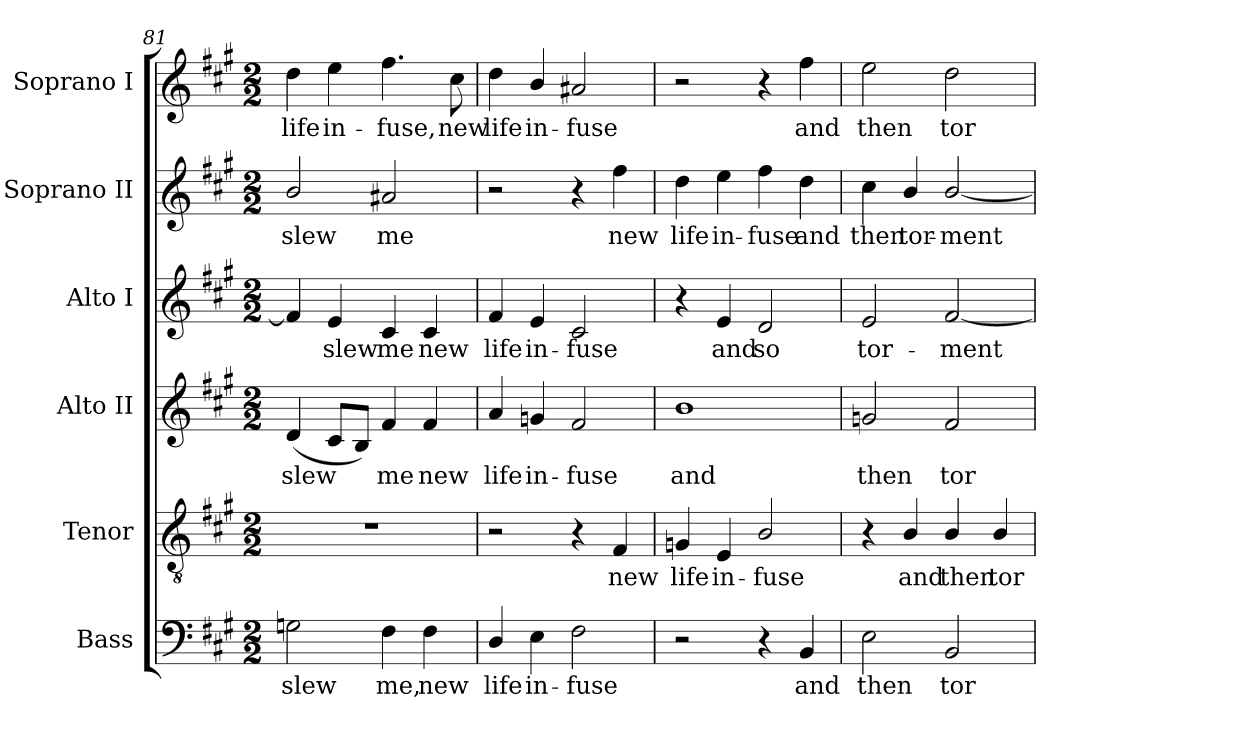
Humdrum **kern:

**kern	**text	**kern	**text	**kern	**text	**kern	**text	**kern	**text	**kern	**text
*part6	*part6	*part5	*part5	*part4	*part4	*part3	*part3	*part2	*part2	*part1	*part1
*staff6	*staff6	*staff5	*staff5	*staff4	*staff4	*staff3	*staff3	*staff2	*staff2	*staff1	*staff1
*I"Bass	*	*I"Tenor	*	*I"Alto II	*	*I"Alto I	*	*I"Soprano II	*	*I"Soprano I	*
*I'B	*	*I'T.	*	*I'A.	*	*I'A I	*	*I'S II	*	*I'S I	*
*clefF4	*	*clefGv2	*	*clefG2	*	*clefG2	*	*clefG2	*	*clefG2	*
*	*	*ITrd7c12	*	*	*	*	*	*	*	*	*
*k[f#c#g#]	*	*k[f#c#g#]	*	*k[f#c#g#]	*	*k[f#c#g#]	*	*k[f#c#g#]	*	*k[f#c#g#]	*
*A:	*	*A:	*	*A:	*	*A:	*	*A:	*	*A:	*
*M2/2	*	*M2/2	*	*M2/2	*	*M2/2	*	*M2/2	*	*M2/2	*
=81	=81	=81	=81	=81	=81	=81	=81	=81	=81	=81	=81
!	!LO:LY:b:color=#000000	!	!	!	!	!	!	!	!	!	!
!	!	!	!	!	!LO:LY:b:color=#000000	!	!	!	!	!	!
!	!	!	!	!	!	!	!	!	!LO:LY:b:color=#000000	!	!
!	!	!	!	!	!	!	!	!	!	!	!LO:LY:b:color=#000000
2Gni\	slew	1r	.	(4di/	slew	4f#i/]	.	2bi/	slew	4ddi\	life
!	!	!	!	!	!	!	!LO:LY:b:color=#000000	!	!	!	!
!	!	!	!	!	!	!	!	!	!	!	!LO:LY:b:color=#000000
.	.	.	.	8c#i/L	.	4ei/	slew	.	.	4eei\	in-
.	.	.	.	8Bi/J)	.	.	.	.	.	.	.
!	!LO:LY:b:color=#000000	!	!	!	!	!	!	!	!	!	!
!	!	!	!	!	!LO:LY:b:color=#000000	!	!	!	!	!	!
!	!	!	!	!	!	!	!LO:LY:b:color=#000000	!	!	!	!
!	!	!	!	!	!	!	!	!	!LO:LY:b:color=#000000	!	!
!	!	!	!	!	!	!	!	!	!	!	!LO:LY:b:color=#000000
4F#i\	me,	.	.	4f#i/	me	4c#i/	me	2a#Xi/	me	4.ff#i\	-fuse,
!	!LO:LY:b:color=#000000	!	!	!	!	!	!	!	!	!	!
!	!	!	!	!	!LO:LY:b:color=#000000	!	!	!	!	!	!
!	!	!	!	!	!	!	!LO:LY:b:color=#000000	!	!	!	!
4F#i\	new	.	.	4f#i/	new	4c#i/	new	.	.	.	.
!	!	!	!	!	!	!	!	!	!	!	!LO:LY:b:color=#000000
.	.	.	.	.	.	.	.	.	.	8cc#i\	new
=82	=82	=82	=82	=82	=82	=82	=82	=82	=82	=82	=82
!	!LO:LY:b:color=#000000	!	!	!	!	!	!	!	!	!	!
!	!	!	!	!	!LO:LY:b:color=#000000	!	!	!	!	!	!
!	!	!	!	!	!	!	!LO:LY:b:color=#000000	!	!	!	!
!	!	!	!	!	!	!	!	!	!	!	!LO:LY:b:color=#000000
4Di/	life	2r	.	4ai/	life	4f#i/	life	2r	.	4ddi\	life
!	!LO:LY:b:color=#000000	!	!	!	!	!	!	!	!	!	!
!	!	!	!	!	!LO:LY:b:color=#000000	!	!	!	!	!	!
!	!	!	!	!	!	!	!LO:LY:b:color=#000000	!	!	!	!
!	!	!	!	!	!	!	!	!	!	!	!LO:LY:b:color=#000000
4Ei\	in-	.	.	4gni/	in-	4ei/	in-	.	.	4bi/	in-
!	!LO:LY:b:color=#000000	!	!	!	!	!	!	!	!	!	!
!	!	!	!	!	!LO:LY:b:color=#000000	!	!	!	!	!	!
!	!	!	!	!	!	!	!LO:LY:b:color=#000000	!	!	!	!
!	!	!	!	!	!	!	!	!	!	!	!LO:LY:b:color=#000000
2F#i\	-fuse	4r	.	2f#i/	-fuse	2c#i/	-fuse	4r	.	2a#Xi/	-fuse
!	!	!	!LO:LY:b:color=#000000	!	!	!	!	!	!	!	!
!	!	!	!	!	!	!	!	!	!LO:LY:b:color=#000000	!	!
.	.	4FF#i/	new	.	.	.	.	4ff#i\	new	.	.
!!LO:LB:g=z
=83	=83	=83	=83	=83	=83	=83	=83	=83	=83	=83	=83
!	!	!	!LO:LY:b:color=#000000	!	!	!	!	!	!	!	!
!	!	!	!	!	!LO:LY:b:color=#000000	!	!	!	!	!	!
!	!	!	!	!	!	!	!	!	!LO:LY:b:color=#000000	!	!
2r	.	4GGni/	life	1bi	and	4r	.	4ddi\	life	2r	.
!	!	!	!LO:LY:b:color=#000000	!	!	!	!	!	!	!	!
!	!	!	!	!	!	!	!LO:LY:b:color=#000000	!	!	!	!
!	!	!	!	!	!	!	!	!	!LO:LY:b:color=#000000	!	!
.	.	4EEi/	in-	.	.	4ei/	and	4eei\	in-	.	.
!	!	!	!LO:LY:b:color=#000000	!	!	!	!	!	!	!	!
!	!	!	!	!	!	!	!LO:LY:b:color=#000000	!	!	!	!
!	!	!	!	!	!	!	!	!	!LO:LY:b:color=#000000	!	!
4r	.	2BBi/	-fuse	.	.	2di/	so	4ff#i\	-fuse	4r	.
!	!LO:LY:b:color=#000000	!	!	!	!	!	!	!	!	!	!
!	!	!	!	!	!	!	!	!	!LO:LY:b:color=#000000	!	!
!	!	!	!	!	!	!	!	!	!	!	!LO:LY:b:color=#000000
4BBi/	and	.	.	.	.	.	.	4ddi\	and	4ff#i\	and
=84	=84	=84	=84	=84	=84	=84	=84	=84	=84	=84	=84
!	!LO:LY:b:color=#000000	!	!	!	!	!	!	!	!	!	!
!	!	!	!	!	!LO:LY:b:color=#000000	!	!	!	!	!	!
!	!	!	!	!	!	!	!LO:LY:b:color=#000000	!	!	!	!
!	!	!	!	!	!	!	!	!	!LO:LY:b:color=#000000	!	!
!	!	!	!	!	!	!	!	!	!	!	!LO:LY:b:color=#000000
2Ei\	then	4r	.	2gni/	then	2ei/	tor-	4cc#i\	then	2eei\	then
!	!	!	!LO:LY:b:color=#000000	!	!	!	!	!	!	!	!
!	!	!	!	!	!	!	!	!	!LO:LY:b:color=#000000	!	!
.	.	4BBi/	and	.	.	.	.	4bi/	tor-	.	.
!	!LO:LY:b:color=#000000	!	!	!	!	!	!	!	!	!	!
!	!	!	!LO:LY:b:color=#000000	!	!	!	!	!	!	!	!
!	!	!	!	!	!LO:LY:b:color=#000000	!	!	!	!	!	!
!	!	!	!	!	!	!	!LO:LY:b:color=#000000	!	!	!	!
!	!	!	!	!	!	!	!	!	!LO:LY:b:color=#000000	!	!
!	!	!	!	!	!	!	!	!	!	!	!LO:LY:b:color=#000000
2BBi/	tor-	4BBi/	then	2f#i/	tor-	[2f#i/	-ment	[2bi/	-ment	2ddi\	tor-
!	!	!	!LO:LY:b:color=#000000	!	!	!	!	!	!	!	!
.	.	4BBi/	tor-	.	.	.	.	.	.	.	.
=	=	=	=	=	=	=	=	=	=	=	=
*-	*-	*-	*-	*-	*-	*-	*-	*-	*-	*-	*-
